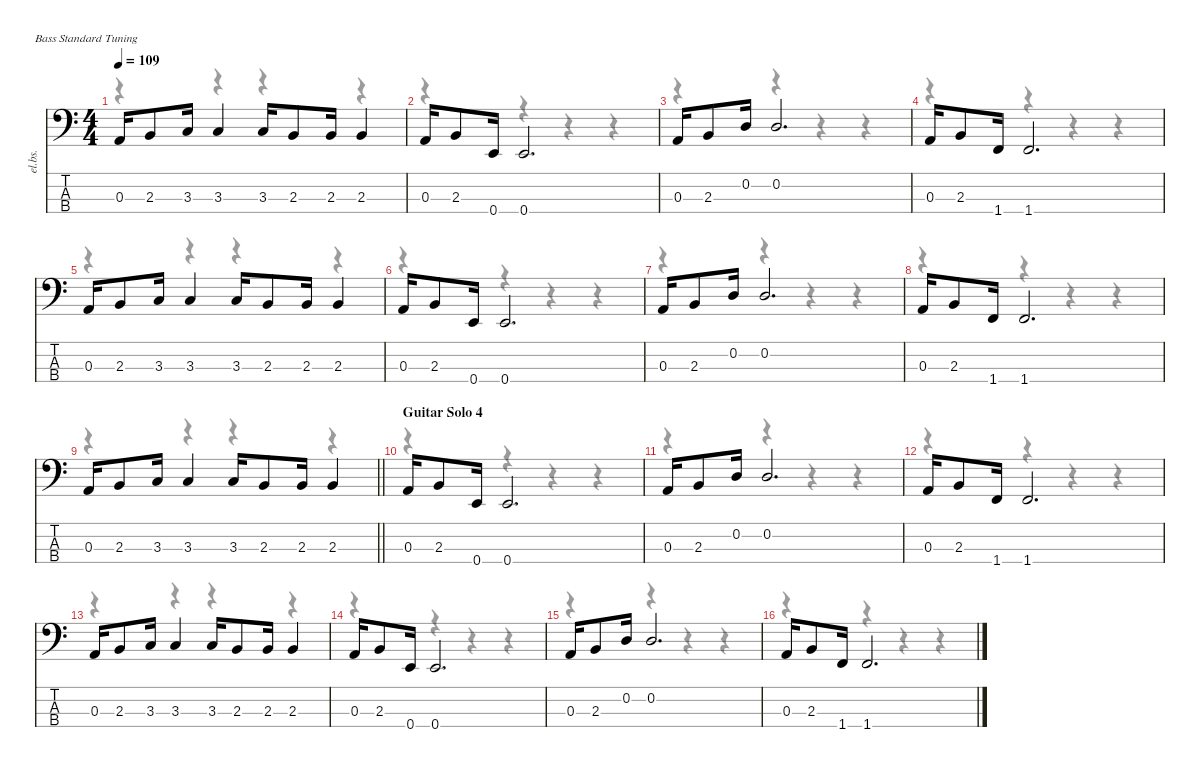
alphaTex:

\defaultSystemsLayout 4
\hideDynamics
\bracketExtendMode nobrackets
\otherSystemsTrackNameOrientation horizontal
\track ("Cliff Burton" "el.bs.") {instrument electricbassfinger}
\staff {score tabs}
\tuning (G2 D2 A1 E1)
\voice
\ts (4 4)
\tempo 109
\clef f4
\ks c
0.3.16{dy f beam Up} 2.3.8{beam Up} 3.3.16{beam Up} 3.3.4{beam Up} 3.3.16{beam Up} 2.3.8{beam Up} 2.3.16{beam Up} 2.3.4{beam Up} |
0.3.16{beam Up} 2.3.8{beam Up} 0.4.16{beam Up} 0.4.2{d beam Up} |
0.3.16{beam Up} 2.3.8{beam Up} 0.2.16{beam Up} 0.2.2{d beam Up} |
0.3.16{beam Up} 2.3.8{beam Up} 1.4.16{beam Up} 1.4.2{d beam Up} |
0.3.16{beam Up} 2.3.8{beam Up} 3.3.16{beam Up} 3.3.4{beam Up} 3.3.16{beam Up} 2.3.8{beam Up} 2.3.16{beam Up} 2.3.4{beam Up} |
0.3.16{beam Up} 2.3.8{beam Up} 0.4.16{beam Up} 0.4.2{d beam Up} |
0.3.16{beam Up} 2.3.8{beam Up} 0.2.16{beam Up} 0.2.2{d beam Up} |
0.3.16{beam Up} 2.3.8{beam Up} 1.4.16{beam Up} 1.4.2{d beam Up} |
\barLineRight lightlight
0.3.16{beam Up} 2.3.8{beam Up} 3.3.16{beam Up} 3.3.4{beam Up} 3.3.16{beam Up} 2.3.8{beam Up} 2.3.16{beam Up} 2.3.4{beam Up} |
\section ("" "Guitar Solo 4")
0.3.16{beam Up} 2.3.8{beam Up} 0.4.16{beam Up} 0.4.2{d beam Up} |
0.3.16{beam Up} 2.3.8{beam Up} 0.2.16{beam Up} 0.2.2{d beam Up} |
0.3.16{beam Up} 2.3.8{beam Up} 1.4.16{beam Up} 1.4.2{d beam Up} |
0.3.16{beam Up} 2.3.8{beam Up} 3.3.16{beam Up} 3.3.4{beam Up} 3.3.16{beam Up} 2.3.8{beam Up} 2.3.16{beam Up} 2.3.4{beam Up} |
0.3.16{beam Up} 2.3.8{beam Up} 0.4.16{beam Up} 0.4.2{d beam Up} |
0.3.16{beam Up} 2.3.8{beam Up} 0.2.16{beam Up} 0.2.2{d beam Up} |
0.3.16{beam Up} 2.3.8{beam Up} 1.4.16{beam Up} 1.4.2{d beam Up}
\voice
\clef f4
\ottava regular
\simile none
\ks c
r.4{dy mf beam Down} r.4{beam Down} r.4{beam Down} r.4{beam Down} |
r.4{beam Down} r.4{beam Down} r.4{beam Down} r.4{beam Down} |
r.4{beam Down} r.4{beam Down} r.4{beam Down} r.4{beam Down} |
r.4{beam Down} r.4{beam Down} r.4{beam Down} r.4{beam Down} |
r.4{beam Down} r.4{beam Down} r.4{beam Down} r.4{beam Down} |
r.4{beam Down} r.4{beam Down} r.4{beam Down} r.4{beam Down} |
r.4{beam Down} r.4{beam Down} r.4{beam Down} r.4{beam Down} |
r.4{beam Down} r.4{beam Down} r.4{beam Down} r.4{beam Down} |
\barLineRight lightlight
r.4{beam Down} r.4{beam Down} r.4{beam Down} r.4{beam Down} |
r.4{beam Down} r.4{beam Down} r.4{beam Down} r.4{beam Down} |
r.4{beam Down} r.4{beam Down} r.4{beam Down} r.4{beam Down} |
r.4{beam Down} r.4{beam Down} r.4{beam Down} r.4{beam Down} |
r.4{beam Down} r.4{beam Down} r.4{beam Down} r.4{beam Down} |
r.4{beam Down} r.4{beam Down} r.4{beam Down} r.4{beam Down} |
r.4{beam Down} r.4{beam Down} r.4{beam Down} r.4{beam Down} |
r.4{beam Down} r.4{beam Down} r.4{beam Down} r.4{beam Down}
